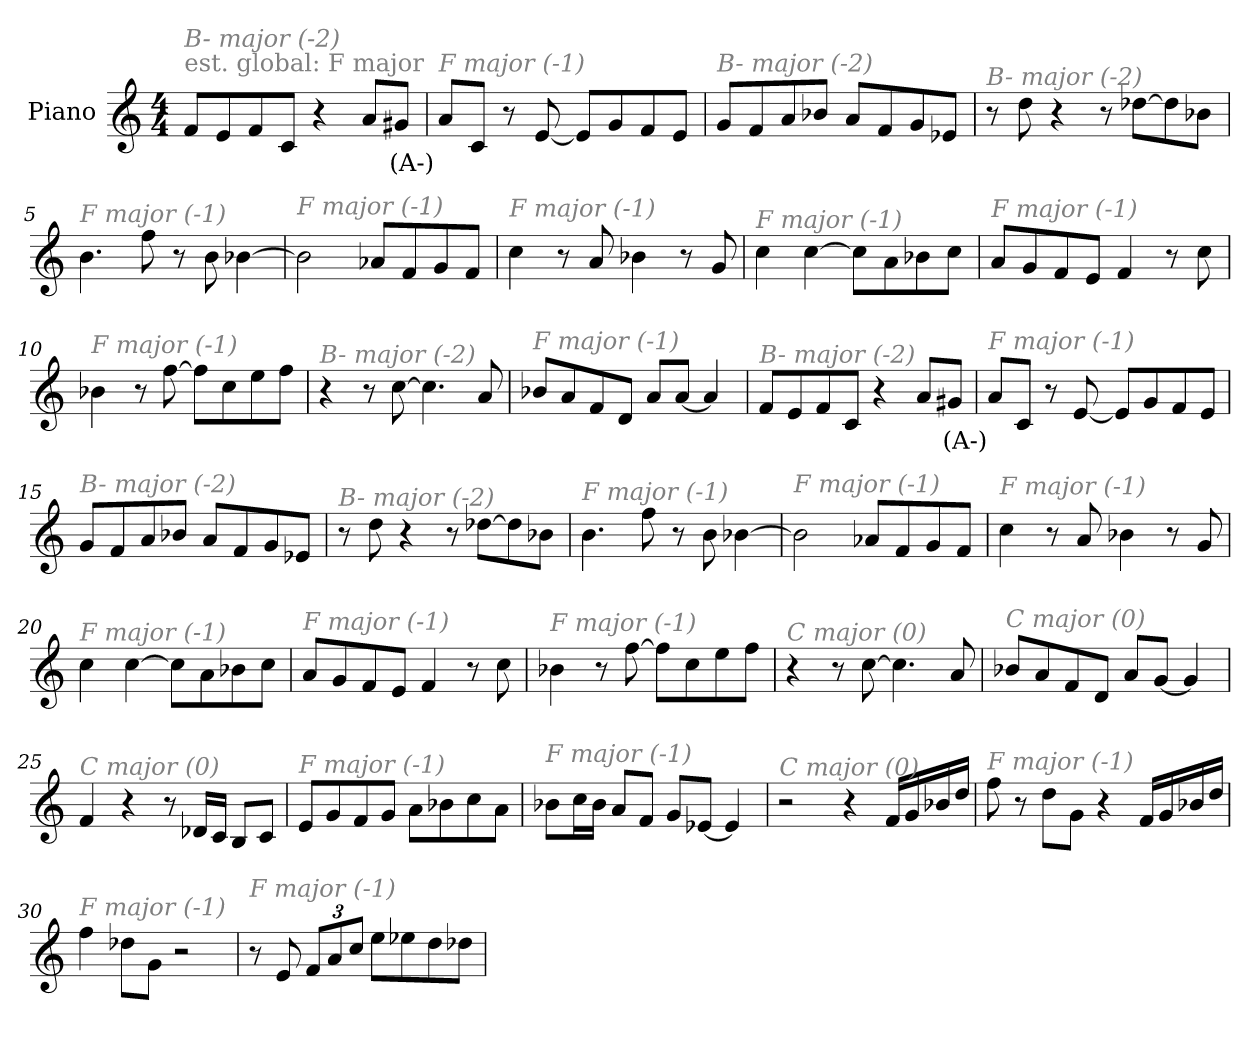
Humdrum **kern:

**kern	**text
*part1	*part1
*staff1	*staff1
*I"Piano	*
*I'Pno	*
*clefG2	*
*k[]	*
*M4/4	*
*MM220	*
=1	=1
!LO:TX:a:color=#808080:t=est. global&colon; F major	!
!LO:TX:i:color=#808080:t=B- major (-2)	!
8f/L	.
8e/	.
8f/	.
8c/J	.
4r	.
8a/L	.
8g#Xi/J	(A-)
=2	=2
!LO:TX:i:color=#808080:t=F major (-1)	!
8a/L	.
8c/J	.
8r	.
[8e/	.
8e/L]	.
8g/	.
8f/	.
8e/J	.
=3	=3
!LO:TX:i:color=#808080:t=B- major (-2)	!
8g/L	.
8f/	.
8a/	.
8b-X/J	.
8a/L	.
8f/	.
8g/	.
8e-X/J	.
=4	=4
!LO:TX:i:color=#808080:t=B- major (-2)	!
8r	.
8dd\	.
4r	.
8r	.
[8dd-X\L	.
8dd-\]	.
8b-X\J	.
!!LO:LB:g=z
=5	=5
!LO:TX:i:color=#808080:t=F major (-1)	!
4.b\	.
8ff\	.
8r	.
8b\	.
[4b-X\	.
=6	=6
!LO:TX:i:color=#808080:t=F major (-1)	!
2b-\]	.
8a-X/L	.
8f/	.
8g/	.
8f/J	.
=7	=7
!LO:TX:i:color=#808080:t=F major (-1)	!
4cc\	.
8r	.
8a/	.
4b-X\	.
8r	.
8g/	.
=8	=8
!LO:TX:i:color=#808080:t=F major (-1)	!
4cc\	.
[4cc\	.
8cc\L]	.
8a\	.
8b-X\	.
8cc\J	.
=9	=9
!LO:TX:i:color=#808080:t=F major (-1)	!
8a/L	.
8g/	.
8f/	.
8e/J	.
4f/	.
8r	.
8cc\	.
!!LO:LB:g=z
=10	=10
!LO:TX:i:color=#808080:t=F major (-1)	!
4b-X\	.
8r	.
[8ff\	.
8ff\L]	.
8cc\	.
8ee\	.
8ff\J	.
=11	=11
!LO:TX:i:color=#808080:t=B- major (-2)	!
4r	.
8r	.
[8cc\	.
4.cc\]	.
8a/	.
=12	=12
!LO:TX:i:color=#808080:t=F major (-1)	!
8b-X/L	.
8a/	.
8f/	.
8d/J	.
8a/L	.
[8a/J	.
4a/]	.
=13	=13
!LO:TX:i:color=#808080:t=B- major (-2)	!
8f/L	.
8e/	.
8f/	.
8c/J	.
4r	.
8a/L	.
8g#Xi/J	(A-)
=14	=14
!LO:TX:i:color=#808080:t=F major (-1)	!
8a/L	.
8c/J	.
8r	.
[8e/	.
8e/L]	.
8g/	.
8f/	.
8e/J	.
!!LO:LB:g=z
=15	=15
!LO:TX:i:color=#808080:t=B- major (-2)	!
8g/L	.
8f/	.
8a/	.
8b-X/J	.
8a/L	.
8f/	.
8g/	.
8e-X/J	.
=16	=16
!LO:TX:i:color=#808080:t=B- major (-2)	!
8r	.
8dd\	.
4r	.
8r	.
[8dd-X\L	.
8dd-\]	.
8b-X\J	.
=17	=17
!LO:TX:i:color=#808080:t=F major (-1)	!
4.b\	.
8ff\	.
8r	.
8b\	.
[4b-X\	.
=18	=18
!LO:TX:i:color=#808080:t=F major (-1)	!
2b-\]	.
8a-X/L	.
8f/	.
8g/	.
8f/J	.
=19	=19
!LO:TX:i:color=#808080:t=F major (-1)	!
4cc\	.
8r	.
8a/	.
4b-X\	.
8r	.
8g/	.
!!LO:LB:g=z
=20	=20
!LO:TX:i:color=#808080:t=F major (-1)	!
4cc\	.
[4cc\	.
8cc\L]	.
8a\	.
8b-X\	.
8cc\J	.
=21	=21
!LO:TX:i:color=#808080:t=F major (-1)	!
8a/L	.
8g/	.
8f/	.
8e/J	.
4f/	.
8r	.
8cc\	.
=22	=22
!LO:TX:i:color=#808080:t=F major (-1)	!
4b-X\	.
8r	.
[8ff\	.
8ff\L]	.
8cc\	.
8ee\	.
8ff\J	.
=23	=23
!LO:TX:i:color=#808080:t=C major (0)	!
4r	.
8r	.
[8cc\	.
4.cc\]	.
8a/	.
=24	=24
!LO:TX:i:color=#808080:t=C major (0)	!
8b-X/L	.
8a/	.
8f/	.
8d/J	.
8a/L	.
[8g/J	.
4g/]	.
!!LO:LB:g=z
=25	=25
!LO:TX:i:color=#808080:t=C major (0)	!
4f/	.
4r	.
8r	.
16d-X/LL	.
16c/JJ	.
8B/L	.
8c/J	.
=26	=26
!LO:TX:i:color=#808080:t=F major (-1)	!
8e/L	.
8g/	.
8f/	.
8g/J	.
8a\L	.
8b-X\	.
8cc\	.
8a\J	.
=27	=27
!LO:TX:i:color=#808080:t=F major (-1)	!
8b-X\L	.
16cc\L	.
16b-\JJ	.
8a/L	.
8f/J	.
8g/L	.
[8e-X/J	.
4e-/]	.
=28	=28
!LO:TX:i:color=#808080:t=C major (0)	!
2r	.
4r	.
16f/LL	.
16g/	.
16b-X/	.
16dd/JJ	.
!!LO:LB:g=z
=29	=29
!LO:TX:i:color=#808080:t=F major (-1)	!
8ff\	.
8r	.
8dd\L	.
8g\J	.
4r	.
16f/LL	.
16g/	.
16b-X/	.
16dd/JJ	.
=30	=30
!LO:TX:i:color=#808080:t=F major (-1)	!
4ff\	.
8dd-X\L	.
8g\J	.
2r	.
=31	=31
!LO:TX:i:color=#808080:t=F major (-1)	!
8r	.
8e/	.
*Xbrackettup	*
12f/L	.
12a/	.
12cc/J	.
8ee\L	.
8ee-X\	.
8dd\	.
8dd-X\J	.
=	=
*-	*-
